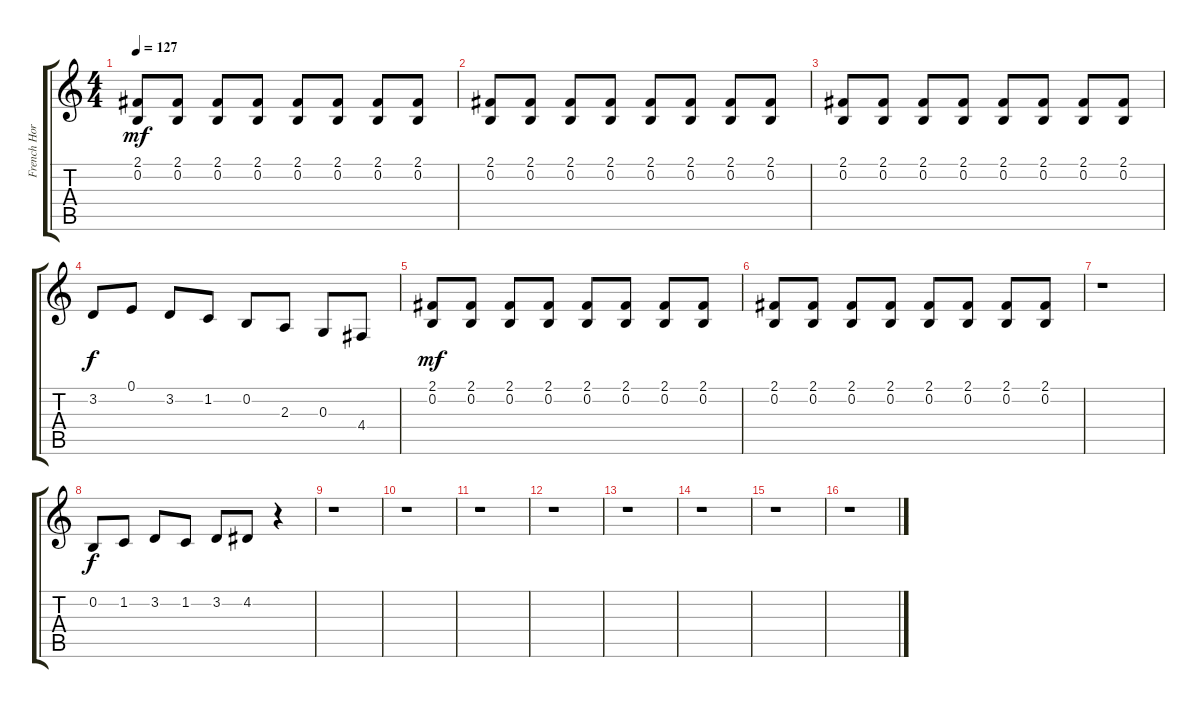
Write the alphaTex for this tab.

\track ("French Horn" "French Hor") {instrument frenchhorn}
\staff {score tabs}
\tuning (E4 B3 G3 D3 A2 E2) {hide}
\ts (4 4)
\tempo 127
\clef g2
\ks c
(2.1 0.2).8{dy mf} (2.1 0.2).8 (2.1 0.2).8 (2.1 0.2).8 (2.1 0.2).8 (2.1 0.2).8 (2.1 0.2).8 (2.1 0.2).8 |
(2.1 0.2).8 (2.1 0.2).8 (2.1 0.2).8 (2.1 0.2).8 (2.1 0.2).8 (2.1 0.2).8 (2.1 0.2).8 (2.1 0.2).8 |
(2.1 0.2).8 (2.1 0.2).8 (2.1 0.2).8 (2.1 0.2).8 (2.1 0.2).8 (2.1 0.2).8 (2.1 0.2).8 (2.1 0.2).8 |
3.2.8{dy f} 0.1.8 3.2.8 1.2.8 0.2.8 2.3.8 0.3.8 4.4.8 |
(2.1 0.2).8{dy mf} (2.1 0.2).8 (2.1 0.2).8 (2.1 0.2).8 (2.1 0.2).8 (2.1 0.2).8 (2.1 0.2).8 (2.1 0.2).8 |
(2.1 0.2).8 (2.1 0.2).8 (2.1 0.2).8 (2.1 0.2).8 (2.1 0.2).8 (2.1 0.2).8 (2.1 0.2).8 (2.1 0.2).8 |
r.1 |
0.2.8{dy f} 1.2.8 3.2.8 1.2.8 3.2.8 4.2.8 r.4 |
r.1 |
r.1 |
r.1 |
r.1 |
r.1 |
r.1 |
r.1 |
r.1
